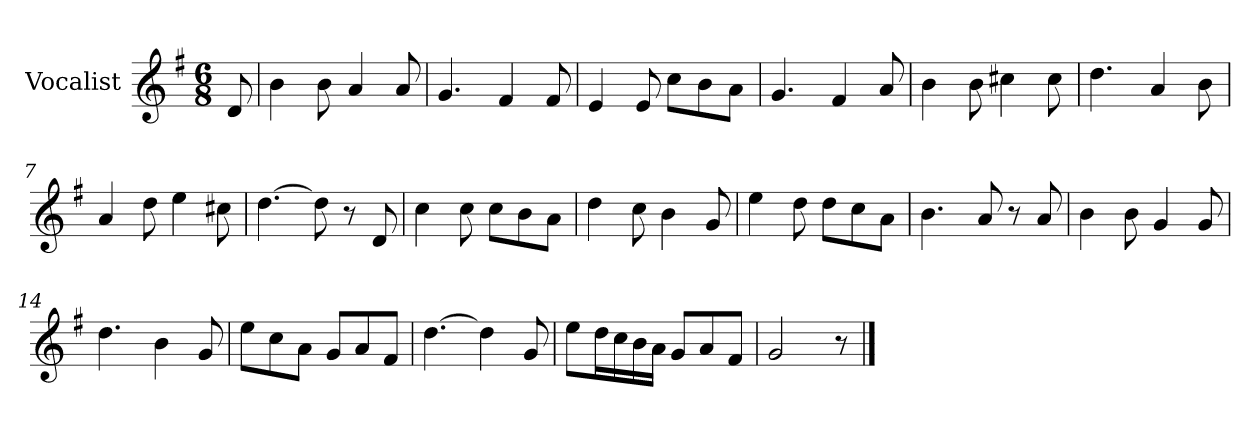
**kern
*part1
*staff1
*I"Vocalist
*k[f#]
*G:
*M6/8
=
8d
=1
4b
8b
4a
8a
=2
4.g
4f#
8f#
=3
4e
8e
8ccL
8b
8aJ
=4
4.g
4f#
8a
=5
4b
8b
4cc#X
8cc#
=6
4.dd
4a
8b
=7
4a
8dd
4ee
8cc#X
=8
[4.dd
8dd]
8r
8d
=9
4cc
8cc
8ccL
8b
8aJ
=10
4dd
8cc
4b
8g
=11
4ee
8dd
8ddL
8cc
8aJ
=12
4.b
8a
8r
8a
=13
4b
8b
4g
8g
=14
4.dd
4b
8g
=15
8eeL
8cc
8aJ
8gL
8a
8f#J
=16
[4.dd
4dd]
8g
=17
8eeL
16ddL
16cc
16b
16aJJ
8gL
8a
8f#J
=18
2g
8r
==
*-
